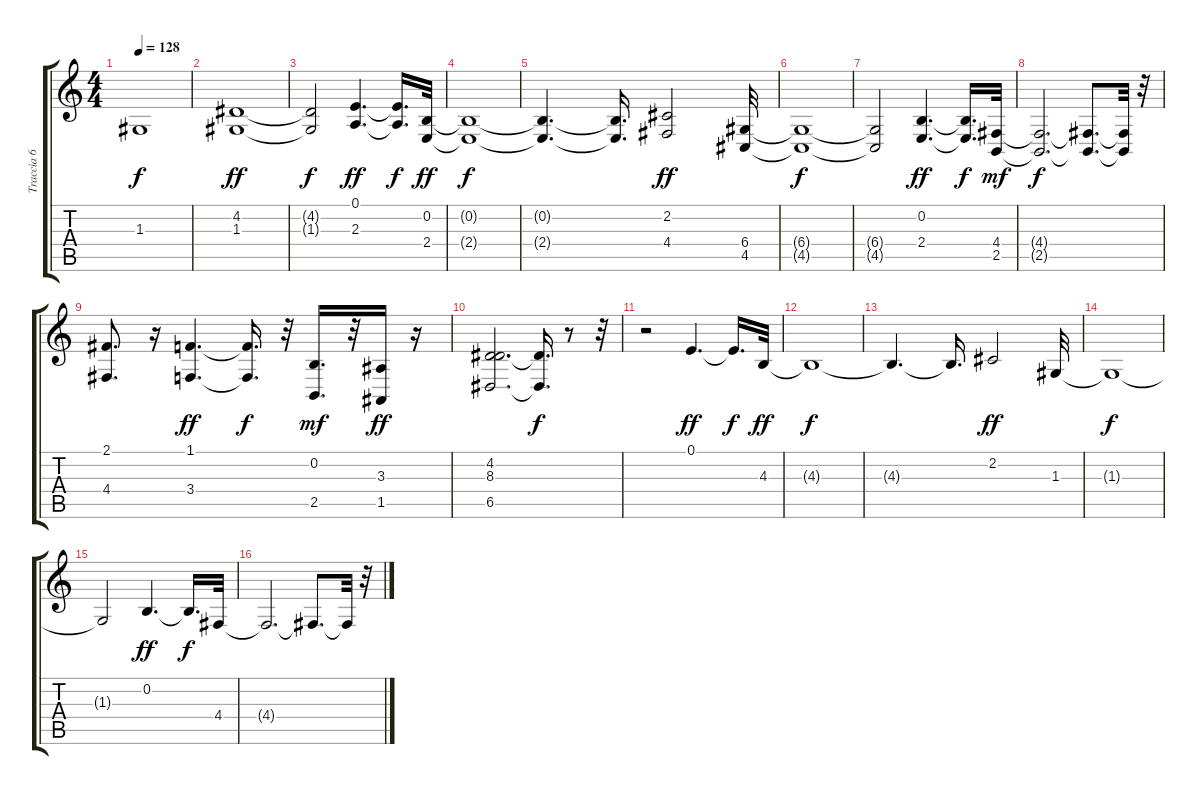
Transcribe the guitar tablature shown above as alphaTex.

\track ("Traccia 6" "Traccia 6") {instrument stringensemble1}
\staff {score tabs}
\tuning (E4 B3 G3 D3 A2 E2) {hide}
\ts (4 4)
\tempo 128
\clef g2
\ks c
1.3.1{dy f} |
(4.2 1.3).1{dy ff} |
(4.2{t} 1.3{t}).2{dy f} (0.1 2.3).4{d dy ff} (0.1{t} 2.3{t}).16{d dy f} (0.2 2.4).32{dy ff} |
(0.2{t} 2.4{t}).1{dy f} |
(0.2{t} 2.4{t}).4{d} (0.2{t} 2.4{t}).16{d} (2.2 4.4).2{dy ff} (6.4 4.5).32 |
(6.4{t} 4.5{t}).1{dy f} |
(6.4{t} 4.5{t}).2 (0.2 2.4).4{d dy ff} (0.2{t} 2.4{t}).16{d dy f} (4.4 2.5).32{dy mf} |
(4.4{t} 2.5{t}).2{d dy f} (4.4{t} 2.5{t}).8{d} (4.4{t} 2.5{t}).32 r.32 |
(2.1 4.4).8{d} r.16 (1.1 3.4).4{d dy ff} (1.1{t} 3.4{t}).16{d dy f} r.32 (0.2 2.5).16{d dy mf} r.32 (3.3 1.5).16{dy ff} r.16 |
(4.2 8.3 6.5).2{d} (8.3{t} 6.5{t}).16{d dy f} r.8 r.32 |
r.2 0.1.4{d dy ff} 0.1{t}.16{d dy f} 4.3.32{dy ff} |
4.3{t}.1{dy f} |
4.3{t}.4{d} 4.3{t}.16{d} 2.2.2{dy ff} 1.3.32 |
1.3{t}.1{dy f} |
1.3{t}.2 0.2.4{d dy ff} 0.2{t}.16{d dy f} 4.4.32 |
4.4{t}.2{d} 4.4{t}.8{d} 4.4{t}.32 r.32
